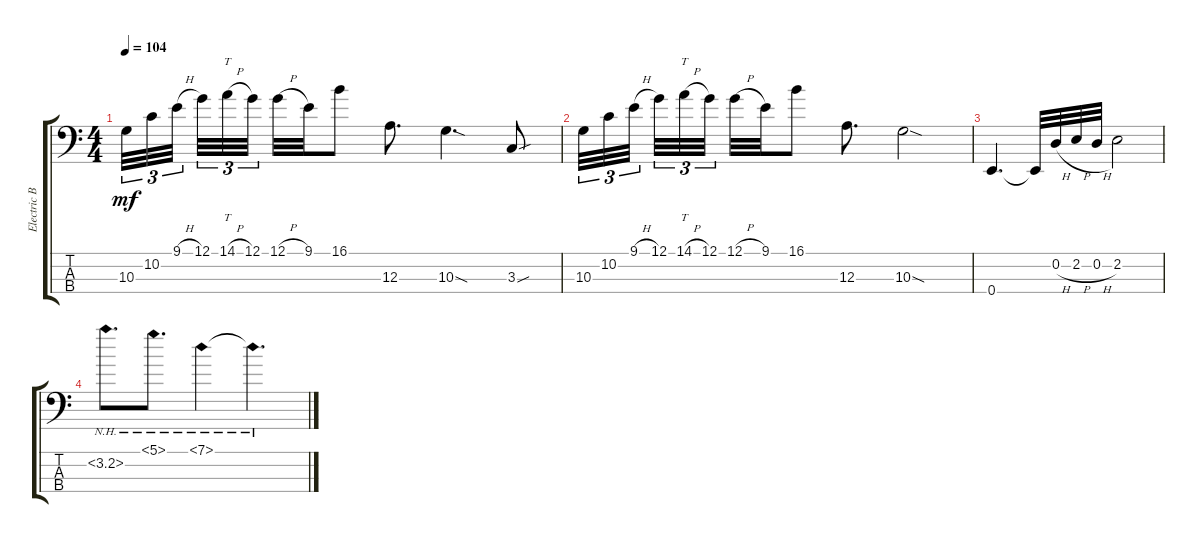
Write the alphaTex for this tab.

\track ("Electric Bass" "Electric B") {instrument electricbassfinger}
\staff {score tabs}
\tuning (G2 D2 A1 E1) {hide}
\ts (4 4)
\tempo 104
\clef f4
\ks c
10.3.32{tu (3 2) dy mf instrument electricbassfinger} 10.2.32{tu (3 2)} 9.1{h}.32{tu (3 2)} 12.1.32{tu (3 2)} 14.1{h}.32{tt tu (3 2)} 12.1.32{tu (3 2)} 12.1{h}.32 9.1.32 16.1.8 12.3.8{d} 10.3{sod}.4{d} 3.3{sou}.8 |
10.3.32{tu (3 2)} 10.2.32{tu (3 2)} 9.1{h}.32{tu (3 2)} 12.1.32{tu (3 2)} 14.1{h}.32{tt tu (3 2)} 12.1.32{tu (3 2)} 12.1{h}.32 9.1.32 16.1.8 12.3.8{d} 10.3{sod}.2 |
0.4.4{d} 0.4{t}.32 0.2{h}.32 2.2{h}.32 0.2{h}.32 2.2.2 |
3.2{nh}.8{d} 5.1{nh}.8{d} 7.1{nh}.4 7.1{nh t}.4{d}
